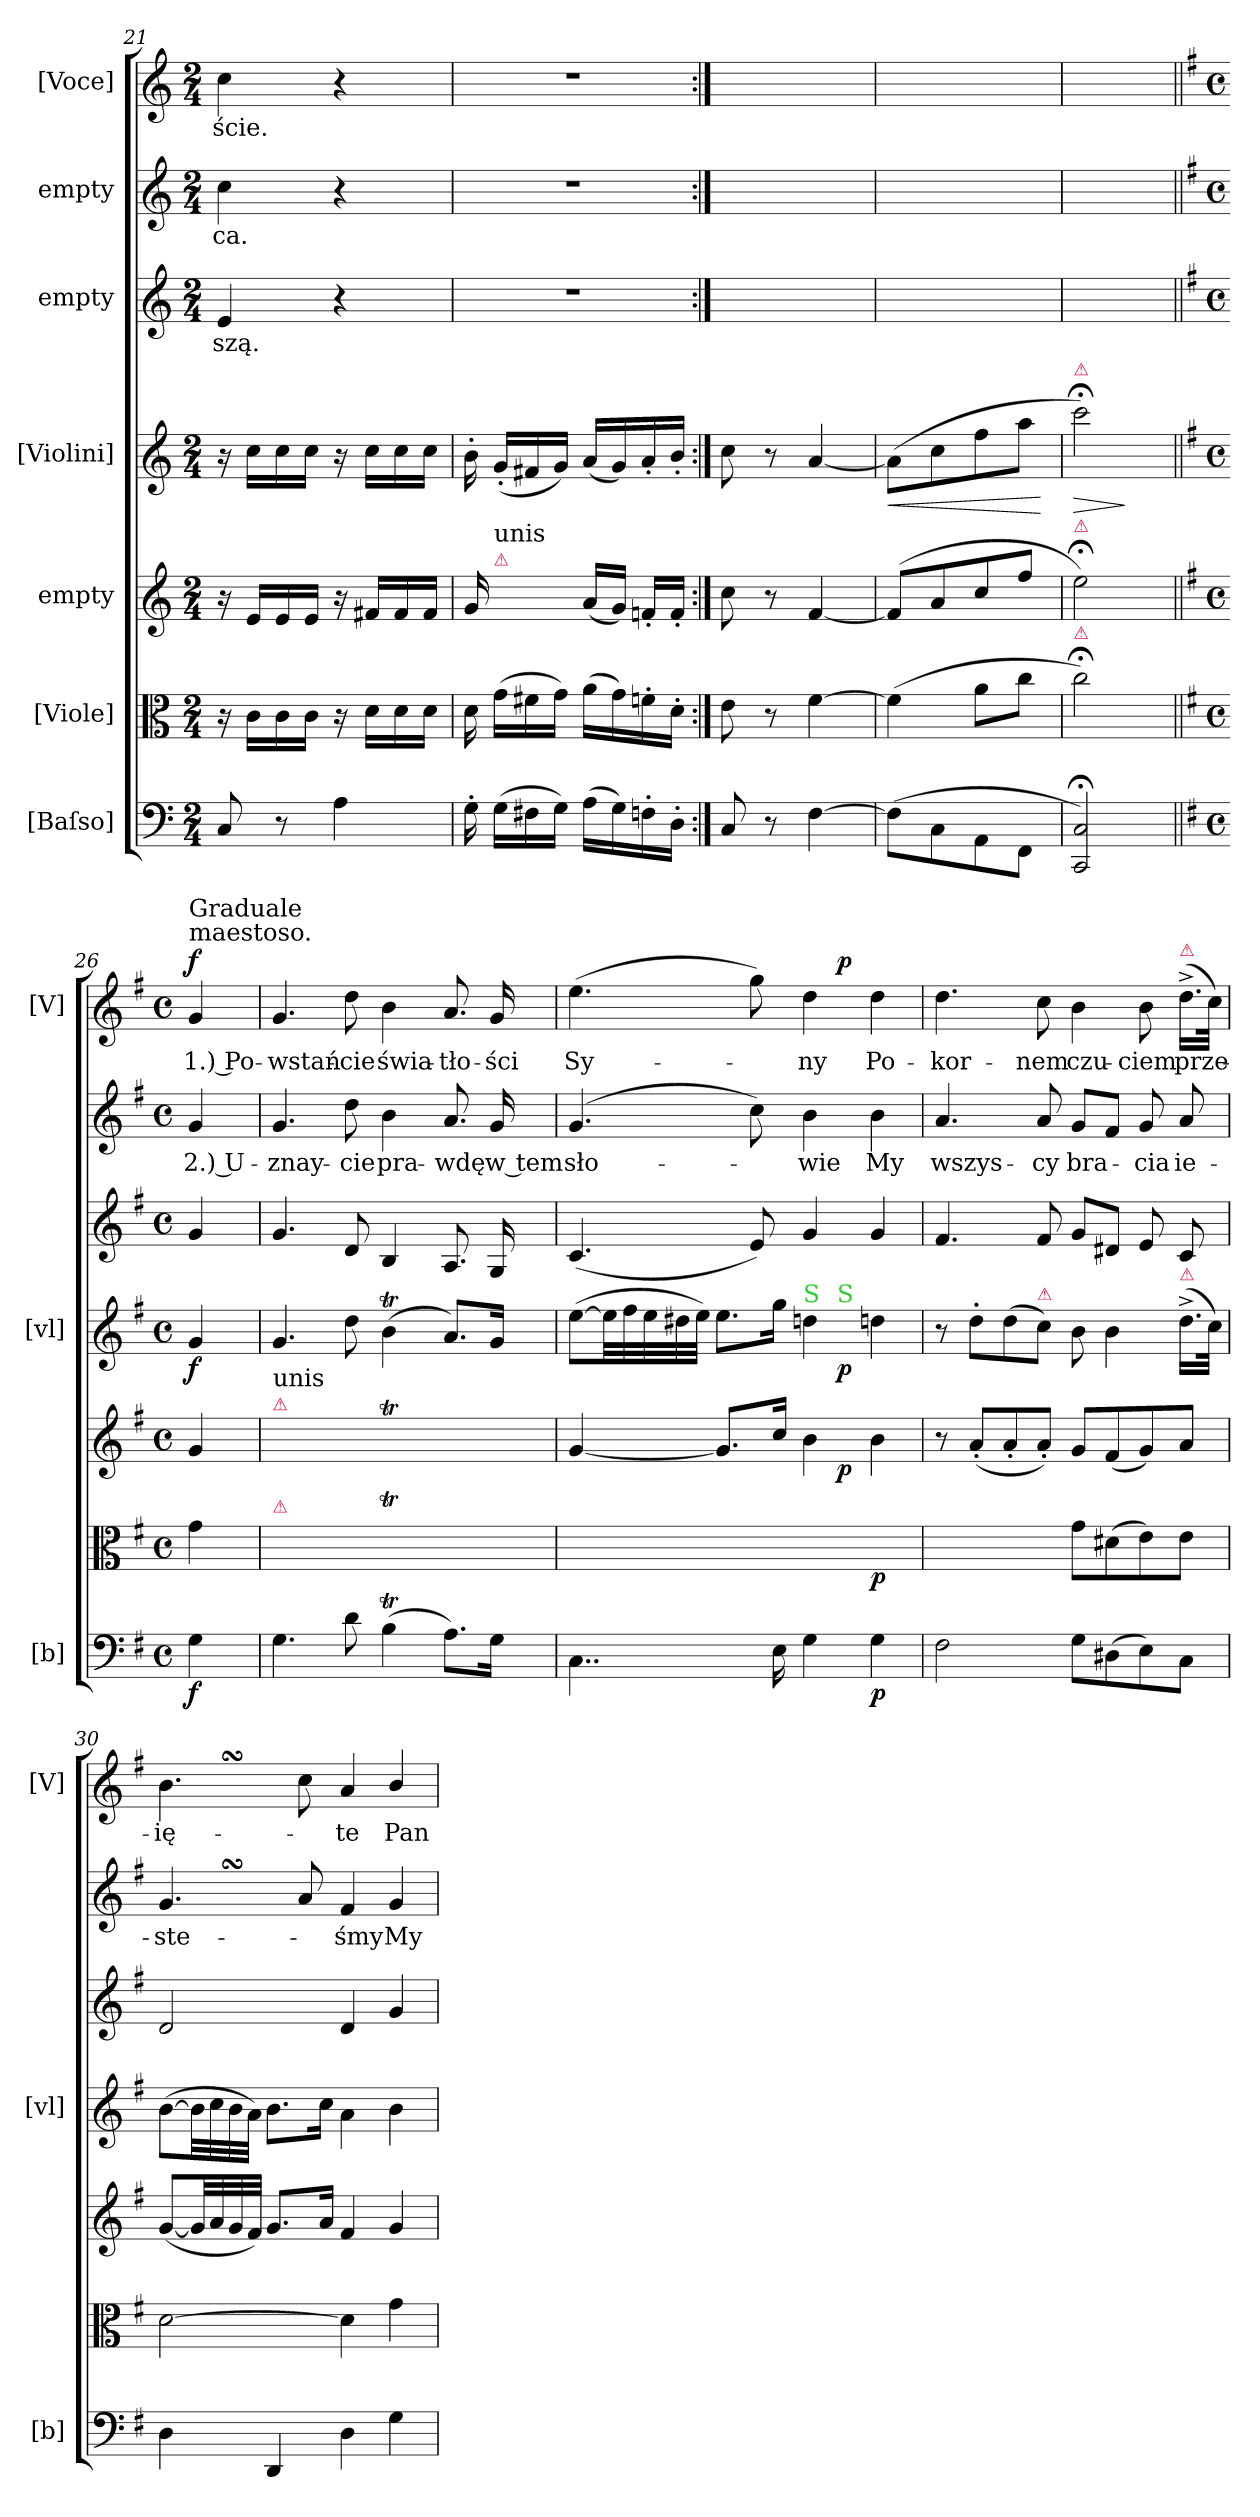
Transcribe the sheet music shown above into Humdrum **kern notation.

**kern	**dynam	**kern	**dynam	**kern	**dynam	**kern	**dynam	**kern	**text	**kern	**text	**kern	**text	**dynam
*part7	*part7	*part6	*part6	*part5	*part5	*part4	*part4	*part3	*part3	*part2	*part2	*part1	*part1	*part1
*staff7	*staff7	*staff6	*staff6	*staff5	*staff5	*staff4	*staff4	*staff3	*staff3	*staff2	*staff2	*staff1	*staff1	*staff1
*I"[Baſso]	*	*I"[Viole]	*	*I"empty	*	*I"[Violini]	*	*I"empty	*	*I"empty	*	*I"[Voce]	*	*
*I'[b]	*	*	*	*	*	*I'[vl]	*	*	*	*	*	*I'[V]	*	*
*clefF4	*	*clefC3	*	*clefG2	*	*clefG2	*	*clefG2	*	*clefG2	*	*clefG2	*	*
*k[]	*	*k[]	*	*k[]	*	*k[]	*	*k[]	*	*k[]	*	*k[]	*	*
*C:	*	*C:	*	*C:	*	*C:	*	*C:	*	*C:	*	*C:	*	*
*M2/4	*	*M2/4	*	*M2/4	*	*M2/4	*	*M2/4	*	*M2/4	*	*M2/4	*	*
=21	=21	=21	=21	=21	=21	=21	=21	=21	=21	=21	=21	=21	=21	=21
8C/	.	16r	.	16r	.	16r	.	4e/	-szą.	4cc\	-ca.	4cc\	-ście.	.
.	.	16c\LL	.	16e/LL	.	16cc\LL	.	.	.	.	.	.	.	.
8r	.	16c\	.	16e/	.	16cc\	.	.	.	.	.	.	.	.
.	.	16c\JJ	.	16e/JJ	.	16cc\JJ	.	.	.	.	.	.	.	.
4A\	.	16r	.	16r	.	16r	.	4r	.	4r	.	4r	.	.
.	.	16d\LL	.	16f#X/LL	.	16cc\LL	.	.	.	.	.	.	.	.
.	.	16d\	.	16f#/	.	16cc\	.	.	.	.	.	.	.	.
.	.	16d\JJ	.	16f#/JJ	.	16cc\JJ	.	.	.	.	.	.	.	.
=22	=22	=22	=22	=22	=22	=22	=22	=22	=22	=22	=22	=22	=22	=22
16G'\	.	16d\	.	16g/	.	16b'\	.	2r	.	2r	.	2r	.	.
!	!	!	!	!LO:TX:a:color=crimson:t=⚠	!	!	!	!	!	!	!	!	!	!
!	!	!	!	!LO:TX:a:t=unis	!	!	!	!	!	!	!	!	!	!
(16G\LL	.	(16g\LL	.	(16g'/LLyy	.	(16g'/LL	.	.	.	.	.	.	.	.
16F#X\	.	16f#X\	.	16f#X/yy	.	16f#X/	.	.	.	.	.	.	.	.
16G\JJ)	.	16g\JJ)	.	16g/JJyy)	.	16g/JJ)	.	.	.	.	.	.	.	.
(16A\LL	.	(16a\LL	.	(16a/LL	.	(16a/LL	.	.	.	.	.	.	.	.
16G\)	.	16g\)	.	16g/JJ)	.	16g/)	.	.	.	.	.	.	.	.
16Fn'\	.	16fn'\	.	16fn'/LL	.	16a'/	.	.	.	.	.	.	.	.
16D'\JJ	.	16d'\JJ	.	16f'/JJ	.	16b'/JJ	.	.	.	.	.	.	.	.
=23:|!	=23:|!	=23:|!	=23:|!	=23:|!	=23:|!	=23:|!	=23:|!	=23:|!	=23:|!	=23:|!	=23:|!	=23:|!	=23:|!	=23:|!
8C/	.	8e\	.	8cc\	.	8cc\	.	2ryy	.	2ryy	.	2ryy	.	.
8r	.	8r	.	8r	.	8r	.	.	.	.	.	.	.	.
[4F\	.	[4f\	.	[4f/	.	[4a/	.	.	.	.	.	.	.	.
=24	=24	=24	=24	=24	=24	=24	=24	=24	=24	=24	=24	=24	=24	=24
!	!	!	!	!	!	!	!LO:HP:b	!	!	!	!	!	!	!
(8F\L]	.	(4f\]	.	(8f/L]	.	(8a\L]	<	2ryy	.	2ryy	.	2ryy	.	.
8C\	.	.	.	8a/	.	8cc\	.	.	.	.	.	.	.	.
8AA\	.	8a\L	.	8cc/	.	8ff\	.	.	.	.	.	.	.	.
8FF\J	.	8cc\J	.	8ff/J	.	8aa\J	.	.	.	.	.	.	.	.
.	.	.	.	.	.	.	[	.	.	.	.	.	.	.
=25	=25	=25	=25	=25	=25	=25	=25	=25	=25	=25	=25	=25	=25	=25
!	!	!	!	!	!	!LO:TX:a:color=crimson:t=⚠	!	!	!	!	!	!	!	!
!	!	!	!	!LO:TX:a:color=crimson:t=⚠	!	!	!	!	!	!	!	!	!	!
!	!	!LO:TX:a:color=crimson:t=⚠	!	!	!	!	!	!	!	!	!	!	!	!
!	!	!	!	!	!	!	!LO:HP:b	!	!	!	!	!	!	!
2CC;</ 2C;</)	.	2cc;<\)	.	2ee;<\)	.	2ccc;<\)	>	2ryy	.	2ryy	.	2ryy	.	.
.	.	.	.	.	.	.	]	.	.	.	.	.	.	.
=26||	=26||	=26||	=26||	=26||	=26||	=26||	=26||	=26||	=26||	=26||	=26||	=26||	=26||	=26||
*k[f#]	*	*k[f#]	*	*k[f#]	*	*k[f#]	*	*k[f#]	*	*k[f#]	*	*k[f#]	*	*
*M4/4	*	*M4/4	*	*M4/4	*	*M4/4	*	*M4/4	*	*M4/4	*	*M4/4	*	*
*met(c)	*	*met(c)	*	*met(c)	*	*met(c)	*	*met(c)	*	*met(c)	*	*met(c)	*	*
!	!	!	!	!	!	!	!	!	!	!	!	!LO:TX:a:t=maestoso.	!	!
!	!	!	!	!	!	!	!	!	!	!	!	!LO:TX:a:t=Graduale	!	!
!	!	!	!	!	!	!	!LO:DY:b	!	!	!	!	!	!	!LO:DY:a
4G\	f	4g\	.	4g/	.	4g/	f	4g/	.	4g/	2.) U-	4g/	1.) Po-	f
=27	=27	=27	=27	=27	=27	=27	=27	=27	=27	=27	=27	=27	=27	=27
!	!	!	!	!LO:TX:a:color=crimson:t=⚠	!	!	!	!	!	!	!	!	!	!
!	!	!	!	!LO:TX:a:t=unis	!	!	!	!	!	!	!	!	!	!
!	!	!LO:TX:a:color=crimson:t=⚠	!	!	!	!	!	!	!	!	!	!	!	!
4.G\	.	4.g\yy	.	4.g/yy	.	4.g/	.	4.g/	.	4.g/	-znay-	4.g/	-wstań-	.
8d\	.	8dd\yy	.	8dd\yy	.	8dd\	.	8d/	.	8dd\	-cie	8dd\	-cie	.
(4Bt\	.	(4bt\yy	.	(4bt\yy	.	(4bt\	.	4B/	.	4b\	pra-	4b\	świa-	.
8.A\L)	.	8.a\Lyy)	.	8.a/Lyy)	.	8.a/L)	.	8.A/	.	8.a/	-wdę	8.a/	-tło-	.
16G\Jk	.	16g\Jkyy	.	16g/Jkyy	.	16g/Jk	.	16G/	.	16g/	w tem	16g/	-ści	.
=28	=28	=28	=28	=28	=28	=28	=28	=28	=28	=28	=28	=28	=28	=28
*	*	*	*	*^	*	*^	*	*	*	*	*	*^	*	*
4..C\	.	4..c\yy	.	[4g/	2ryy	.	([8ee\L	2ryy	.	(4.c/	.	(4.g/	sło-	(4.ee\	2ryy	Sy-	.
*	*	*	*	*	*	*	*Xtuplet	*	*	*	*	*	*	*	*	*	*
.	.	.	.	.	.	.	40ee\LL]	.	.	.	.	.	.	.	.	.	.
.	.	.	.	.	.	.	40ff#\	.	.	.	.	.	.	.	.	.	.
.	.	.	.	.	.	.	40ee\	.	.	.	.	.	.	.	.	.	.
.	.	.	.	.	.	.	40dd#X\	.	.	.	.	.	.	.	.	.	.
.	.	.	.	.	.	.	40ee\JJJ)	.	.	.	.	.	.	.	.	.	.
.	.	.	.	8.g/L]	.	.	8.ee\L	.	.	.	.	.	.	.	.	.	.
.	.	.	.	.	.	.	.	.	.	8e/)	.	8cc\)	.	8gg\)	.	.	.
16E\	.	16e\yy	.	16cc/Jk	.	.	16gg\Jk	.	.	.	.	.	.	.	.	.	.
!	!	!	!	!	!	!	!LO:TX:a:color=limegreen:t=S	!	!	!	!	!	!	!	!	!	!
4G\	.	4g\yy	.	4b\	8ryy	.	4ddn	8ryy	.	4g/	.	4b\	-wie	4dd\	8ryy	-ny	.
!	!	!	!	!	!	!	!	!LO:TX:a:color=limegreen:t=S	!	!	!	!	!	!	!	!	!
!	!	!	!	!	!	!	!	!	!LO:DY:b	!	!	!	!	!	!	!	!LO:DY:a
.	.	.	.	.	4.ryy	p	.	4.ryy	p	.	.	.	.	.	4.ryy	.	p
4G\	p	4g\yy	p	4b\	.	.	4ddn	.	.	4g/	.	4b\	My	4dd\	.	Po-	.
*	*	*	*	*v	*v	*	*	*	*	*	*	*	*	*v	*v	*	*
*	*	*	*	*	*	*v	*v	*	*	*	*	*	*	*	*
=29	=29	=29	=29	=29	=29	=29	=29	=29	=29	=29	=29	=29	=29	=29
2F#\	.	2f#\yy	.	8r	.	8r	.	4.f#/	.	4.a/	wszys-	4.dd\	-kor-	.
.	.	.	.	(8a'/L	.	8dd'\L	.	.	.	.	.	.	.	.
.	.	.	.	8a'/	.	(8dd\	.	.	.	.	.	.	.	.
!	!	!	!	!	!	!LO:TX:a:color=crimson:t=⚠	!	!	!	!	!	!	!	!
.	.	.	.	8a'/J)	.	8cc\J)	.	8f#/	.	8a/	-cy	8cc\	-nem	.
8G\L	.	8g\L	.	8g/L	.	8b\	.	8g/L	.	8g/L	bra-	4b\	czu-	.
(8D#X\	.	(8d#X\	.	(8f#/	.	4b\	.	8d#X/J	.	8f#/J	.	.	.	.
8E\)	.	8e\)	.	8g/)	.	.	.	8e/	.	8g/	-cia	8b\	-ciem	.
!	!	!	!	!	!	!	!	!	!	!	!	!LO:TX:a:color=crimson:t=⚠	!	!
!	!	!	!	!	!	!LO:TX:a:color=crimson:t=⚠	!	!	!	!	!	!	!	!
8C\J	.	8e\J	.	8a/J	.	(16.dd^<\LL	.	8c/	.	8a/	ie-	(16.dd^\LL	prze-	.
.	.	.	.	.	.	32cc\JJk)	.	.	.	.	.	32cc\JJk)	.	.
=30	=30	=30	=30	=30	=30	=30	=30	=30	=30	=30	=30	=30	=30	=30
4D\	.	[2d\	.	([8g/L	.	([8b\L	.	2d/	.	4.gSSs/	-ste-	4.bSsS\	-ię-	.
.	.	.	.	32g/LL]	.	32b\LL]	.	.	.	.	.	.	.	.
.	.	.	.	32a/	.	32cc\	.	.	.	.	.	.	.	.
.	.	.	.	32g/	.	32b\	.	.	.	.	.	.	.	.
.	.	.	.	32f#/JJJ)	.	32a\JJJ)	.	.	.	.	.	.	.	.
4DD/	.	.	.	8.g/L	.	8.b\L	.	.	.	.	.	.	.	.
.	.	.	.	.	.	.	.	.	.	8a/	.	8cc\	.	.
.	.	.	.	16a/Jk	.	16cc\Jk	.	.	.	.	.	.	.	.
4D\	.	4d\]	.	4f#/	.	4a\	.	4d/	.	4f#/	-śmy	4a/	-te	.
4G\	.	4g\	.	4g/	.	4b\	.	4g/	.	4g/	My	4b/	Pan	.
=	=	=	=	=	=	=	=	=	=	=	=	=	=	=
*-	*-	*-	*-	*-	*-	*-	*-	*-	*-	*-	*-	*-	*-	*-
